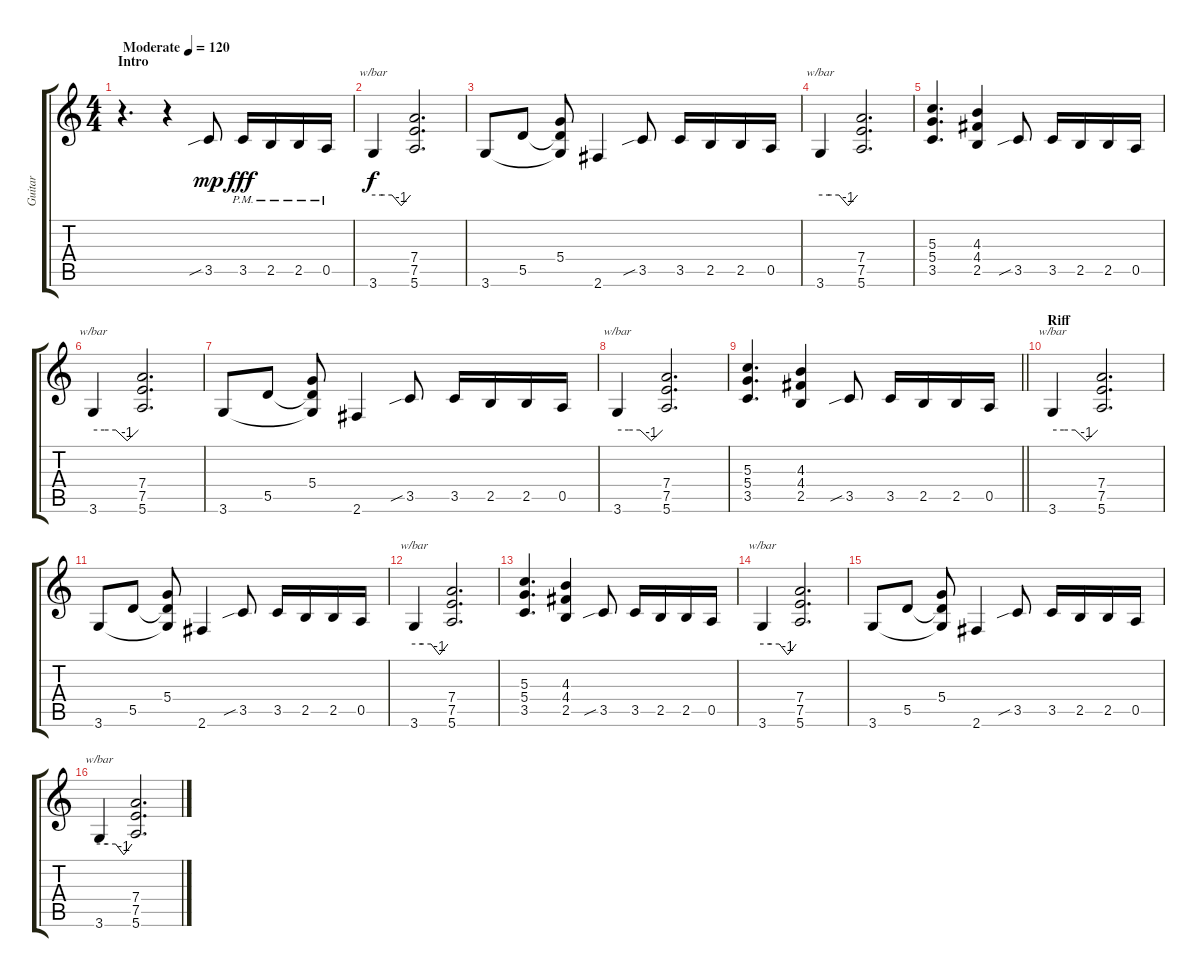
\track ("Guitar" "Guitar") {instrument overdrivenguitar}
\staff {score tabs}
\tuning (E4 B3 G3 D3 A2 E2) {hide}
\ts (4 4)
\section ("" "Intro")
\tempo (120 "Moderate")
\clef g2
\ks c
r.4{d dy mp instrument overdrivenguitar} r.4 3.5{sib}.8 3.5{pm}.16{dy fff} 2.5{pm}.16 2.5{pm}.16 0.5{pm}.16 |
3.6.4{tbe (custom default 0 0 15 0 30 0 45 -4 60 0) dy f} (7.4 7.5 5.6).2{d} |
3.6.8 5.5.8 (5.4 5.5{t} 3.6{t}).8 2.6.4 3.5{sib}.8 3.5.16 2.5.16 2.5.16 0.5.16 |
3.6.4{tbe (custom default 0 0 15 0 30 0 45 -4 60 0)} (7.4 7.5 5.6).2{d} |
(5.3 5.4 3.5).4{d} (4.3 4.4 2.5).4 3.5{sib}.8 3.5.16 2.5.16 2.5.16 0.5.16 |
3.6.4{tbe (custom default 0 0 15 0 30 0 45 -4 60 0)} (7.4 7.5 5.6).2{d} |
3.6.8 5.5.8 (5.4 5.5{t} 3.6{t}).8 2.6.4 3.5{sib}.8 3.5.16 2.5.16 2.5.16 0.5.16 |
3.6.4{tbe (custom default 0 0 15 0 30 0 45 -4 60 0)} (7.4 7.5 5.6).2{d} |
\barLineRight lightlight
(5.3 5.4 3.5).4{d} (4.3 4.4 2.5).4 3.5{sib}.8 3.5.16 2.5.16 2.5.16 0.5.16 |
\section ("" "Riff")
3.6.4{tbe (custom default 0 0 15 0 30 0 45 -4 60 0)} (7.4 7.5 5.6).2{d} |
3.6.8 5.5.8 (5.4 5.5{t} 3.6{t}).8 2.6.4 3.5{sib}.8 3.5.16 2.5.16 2.5.16 0.5.16 |
3.6.4{tbe (custom default 0 0 15 0 30 0 45 -4 60 0)} (7.4 7.5 5.6).2{d} |
(5.3 5.4 3.5).4{d} (4.3 4.4 2.5).4 3.5{sib}.8 3.5.16 2.5.16 2.5.16 0.5.16 |
3.6.4{tbe (custom default 0 0 15 0 30 0 45 -4 60 0)} (7.4 7.5 5.6).2{d} |
3.6.8 5.5.8 (5.4 5.5{t} 3.6{t}).8 2.6.4 3.5{sib}.8 3.5.16 2.5.16 2.5.16 0.5.16 |
3.6.4{tbe (custom default 0 0 15 0 30 0 45 -4 60 0)} (7.4 7.5 5.6).2{d}
